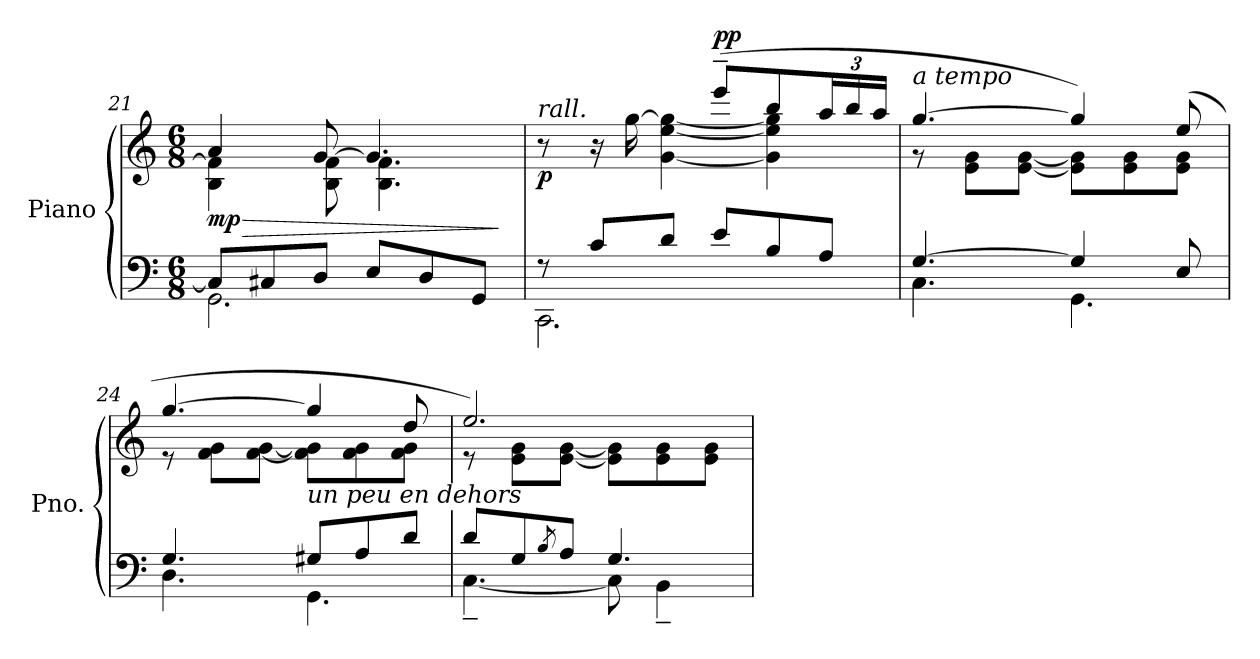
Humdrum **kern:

**kern	**kern	**dynam
*part1	*part1	*part1
*staff2	*staff1	*staff1/2
*I"Piano	*	*
*I'Pno.	*	*
!!LO:PB:g=z
*clefF4	*clefG2	*
*k[]	*k[]	*
*M6/8	*M6/8	*
=21	=21	=21
*^	*	*
!	!	!	!LO:HP:b
*	*	*^	*
!	!	!	!	!LO:DY:n=1:b
8C#/L]	2.GG\	4a/	4B\ 4fn\]	> mp
8C#X/	.	.	.	.
8D/J	.	[8g/	8B\ 8f\	.
8E/L	.	4.g/]	4.B\ 4.f\	.
8D/	.	.	.	.
8GG/J	.	.	.	.
*v	*v	*	*	*
*	*v	*v	*
.	.	]
=22	=22	=22
*^	*^	*
!	!	!LO:TX:a:i:t=rall.	!	!
!	!	!	!	!LO:DY:b
8r	2.CC\	4.rddyy	8r	p
*	*	*MM84	*	*
8c/L	.	.	16r	.
.	.	.	[16gg\	.
8d/J	.	.	[4g\ [4ee\ 4gg\_	.
*	*	*MM75	*	*
!	!	!	!	!LO:DY:a
8e/L	.	(>8eee~/L	.	pp
8B/	.	8bb/	4g\] 4ee\] 4gg\]	.
*	*	*Xbrackettup	*	*
*	*	*MM66	*	*
8A/J	.	24aa/L	.	.
.	.	24bb/	.	.
.	.	24aa/JJ	.	.
=23	=23	=23	=23	=23
*	*	*MM84	*	*
!	!	!LO:TX:a:i:t=a tempo	!	!
[4.G/	4.C\	[4.gg/	8r	.
*	*	*MM90	*	*
.	.	.	8e\ 8g\L	.
.	.	.	[8e\ [8g\J	.
*	*	*MM84	*	*
4G/]	4.GG\	4gg/])	8e\] 8g\]L	.
*	*	*MM90	*	*
.	.	.	8e\ 8g\	.
8E/	.	(>8ee/	8e\ 8g\J	.
=24	=24	=24	=24	=24
*	*	*MM84	*	*
4.G/	4.D\	[4.gg/	8r	.
*	*	*MM90	*	*
.	.	.	8f\ 8g\L	.
.	.	.	[8f\ [8g\J	.
*	*	*MM84	*	*
!LO:TX:a:i:t=un peu en dehors	!	!	!	!
8G#X/L	4.GG\	4gg/]	8f\] 8g\]L	.
*	*	*MM90	*	*
8A/	.	.	8f\ 8g\	.
8d/J	.	8dd/	8f\ 8g\J	.
=25	=25	=25	=25	=25
*	*	*MM84	*	*
8d/L	[4.C~\	2.ee/)	8r	.
*	*	*MM90	*	*
8G/	.	.	8e\ 8g\L	.
8qB/	.	.	.	.
8A/J	.	.	[8e\ [8g\J	.
*	*	*MM84	*	*
4.G/	8C\]	.	8e\] 8g\]L	.
*	*	*MM90	*	*
.	4BB~\	.	8e\ 8g\	.
.	.	.	8e\ 8g\J	.
*v	*v	*	*	*
*	*v	*v	*
=	=	=
*-	*-	*-
